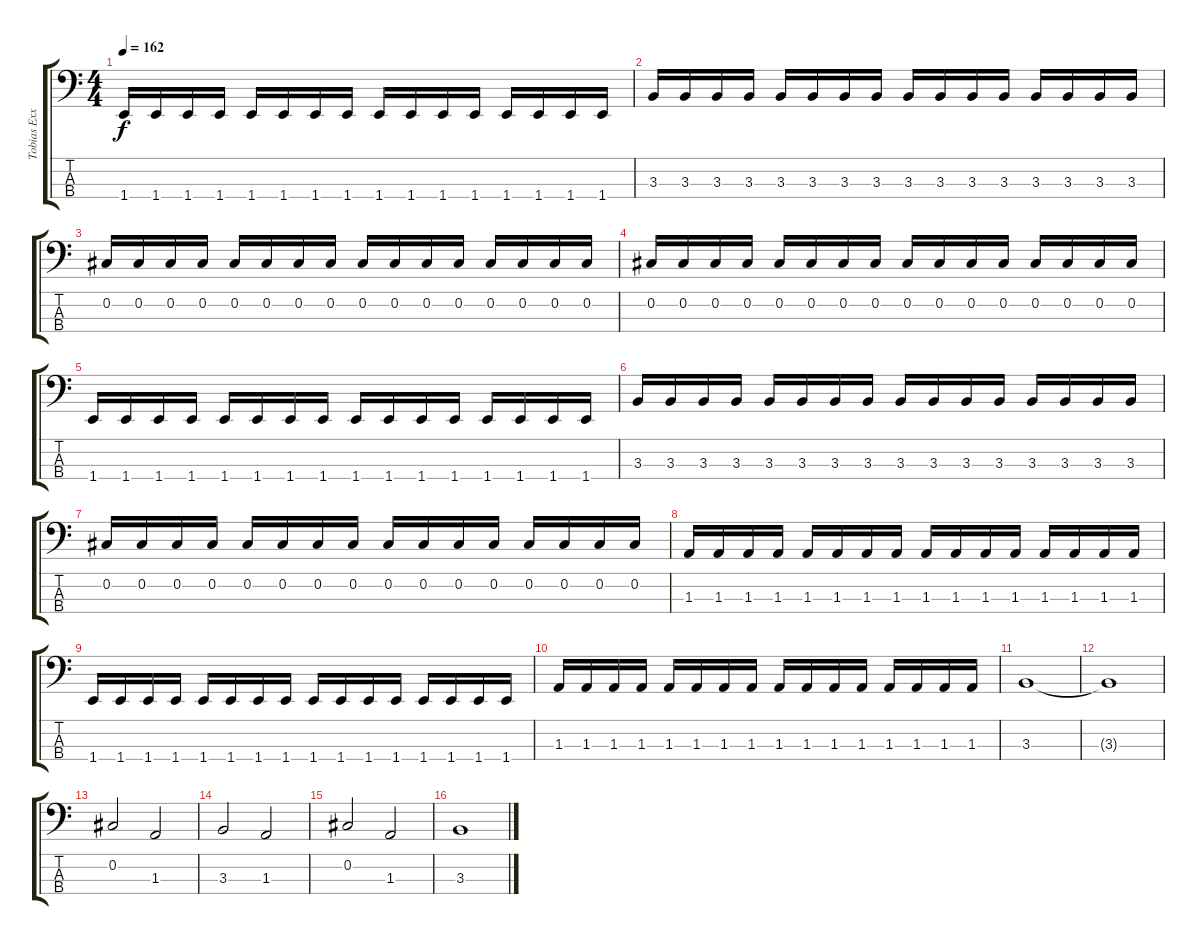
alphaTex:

\track ("Tobias Exxel" "Tobias Exx") {instrument electricbasspick}
\staff {score tabs}
\tuning (Gb2 Db2 Ab1 Eb1) {hide}
\ts (4 4)
\tempo 162
\clef f4
\ks c
1.4.16{dy f} 1.4.16 1.4.16 1.4.16 1.4.16 1.4.16 1.4.16 1.4.16 1.4.16 1.4.16 1.4.16 1.4.16 1.4.16 1.4.16 1.4.16 1.4.16 |
3.3.16 3.3.16 3.3.16 3.3.16 3.3.16 3.3.16 3.3.16 3.3.16 3.3.16 3.3.16 3.3.16 3.3.16 3.3.16 3.3.16 3.3.16 3.3.16 |
0.2.16 0.2.16 0.2.16 0.2.16 0.2.16 0.2.16 0.2.16 0.2.16 0.2.16 0.2.16 0.2.16 0.2.16 0.2.16 0.2.16 0.2.16 0.2.16 |
0.2.16 0.2.16 0.2.16 0.2.16 0.2.16 0.2.16 0.2.16 0.2.16 0.2.16 0.2.16 0.2.16 0.2.16 0.2.16 0.2.16 0.2.16 0.2.16 |
1.4.16 1.4.16 1.4.16 1.4.16 1.4.16 1.4.16 1.4.16 1.4.16 1.4.16 1.4.16 1.4.16 1.4.16 1.4.16 1.4.16 1.4.16 1.4.16 |
3.3.16 3.3.16 3.3.16 3.3.16 3.3.16 3.3.16 3.3.16 3.3.16 3.3.16 3.3.16 3.3.16 3.3.16 3.3.16 3.3.16 3.3.16 3.3.16 |
0.2.16 0.2.16 0.2.16 0.2.16 0.2.16 0.2.16 0.2.16 0.2.16 0.2.16 0.2.16 0.2.16 0.2.16 0.2.16 0.2.16 0.2.16 0.2.16 |
1.3.16 1.3.16 1.3.16 1.3.16 1.3.16 1.3.16 1.3.16 1.3.16 1.3.16 1.3.16 1.3.16 1.3.16 1.3.16 1.3.16 1.3.16 1.3.16 |
1.4.16 1.4.16 1.4.16 1.4.16 1.4.16 1.4.16 1.4.16 1.4.16 1.4.16 1.4.16 1.4.16 1.4.16 1.4.16 1.4.16 1.4.16 1.4.16 |
1.3.16 1.3.16 1.3.16 1.3.16 1.3.16 1.3.16 1.3.16 1.3.16 1.3.16 1.3.16 1.3.16 1.3.16 1.3.16 1.3.16 1.3.16 1.3.16 |
3.3.1 |
3.3{t}.1 |
0.2.2 1.3.2 |
3.3.2 1.3.2 |
0.2.2 1.3.2 |
3.3.1
